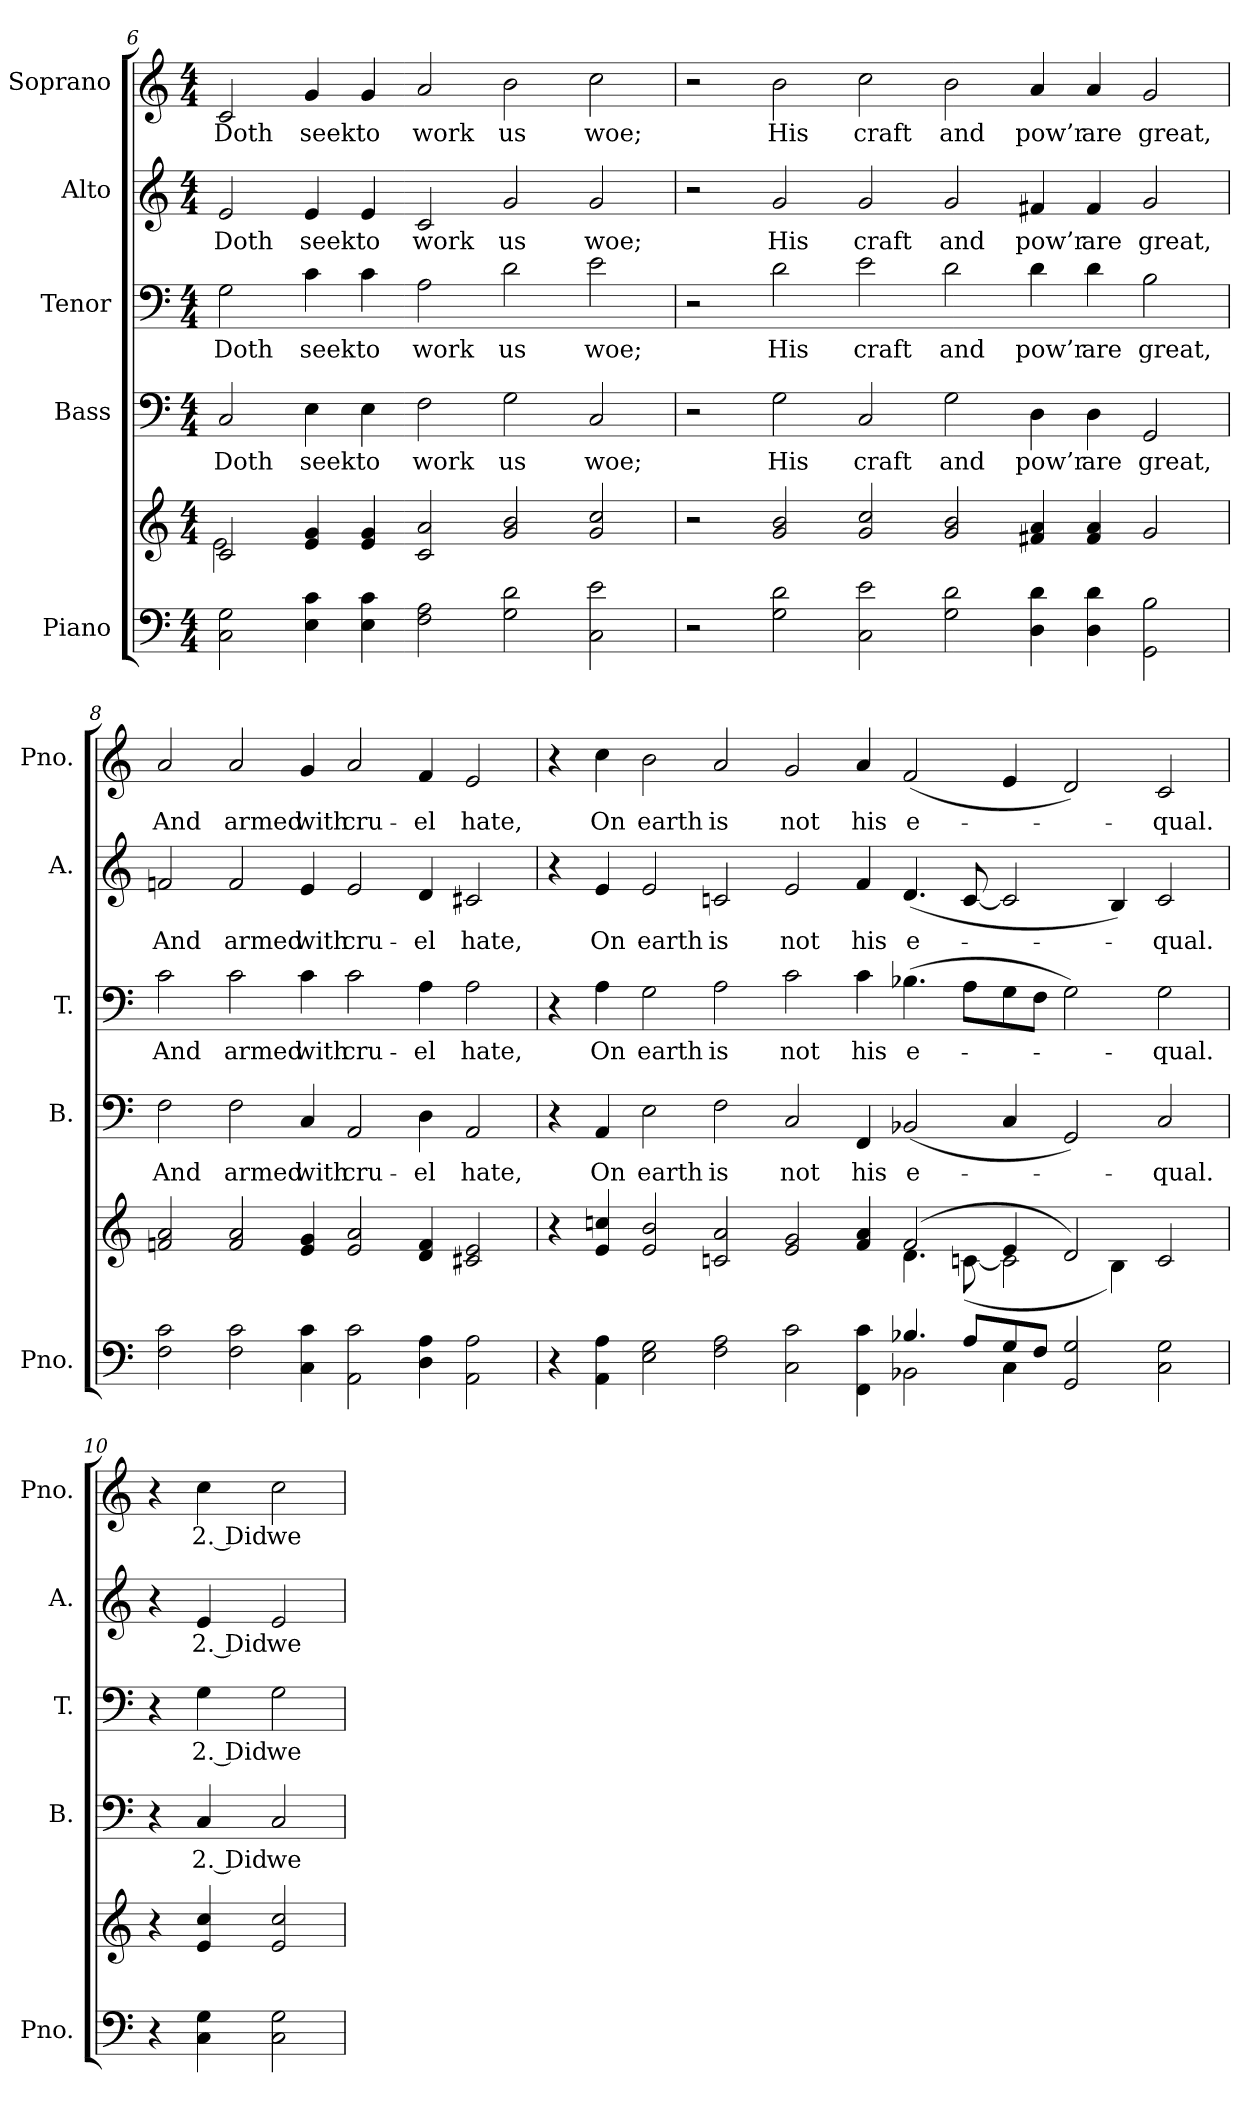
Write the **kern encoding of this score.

**kern	**kern	**kern	**text	**kern	**text	**kern	**text	**kern	**text
*part5	*part5	*part4	*part4	*part3	*part3	*part2	*part2	*part1	*part1
*staff6	*staff5	*staff4	*staff4	*staff3	*staff3	*staff2	*staff2	*staff1	*staff1
*I"Piano	*	*I"Bass	*	*I"Tenor	*	*I"Alto	*	*I"Soprano	*
*I'Pno.	*	*I'B.	*	*I'T.	*	*I'A.	*	*I'Pno.	*
*clefF4	*clefG2	*clefF4	*	*clefF4	*	*clefG2	*	*clefG2	*
*k[]	*k[]	*k[]	*	*k[]	*	*k[]	*	*k[]	*
*C:	*C:	*C:	*	*C:	*	*C:	*	*C:	*
*M4/4	*M4/4	*M4/4	*	*M4/4	*	*M4/4	*	*M4/4	*
=6	=6	=6	=6	=6	=6	=6	=6	=6	=6
*	*^	*	*	*	*	*	*	*	*
!	!	!	!	!LO:LY:b:color=#000000	!	!	!	!	!	!
!	!	!	!	!	!	!LO:LY:b:color=#000000	!	!	!	!
!	!	!	!	!	!	!	!	!LO:LY:b:color=#000000	!	!
!	!	!	!	!	!	!	!	!	!	!LO:LY:b:color=#000000
2Ci\ 2Gi	2ci/	2ei\	2Ci/	Doth	2Gi\	Doth	2ei/	Doth	2ci/	Doth
!	!	!	!	!LO:LY:b:color=#000000	!	!	!	!	!	!
!	!	!	!	!	!	!LO:LY:b:color=#000000	!	!	!	!
!	!	!	!	!	!	!	!	!LO:LY:b:color=#000000	!	!
!	!	!	!	!	!	!	!	!	!	!LO:LY:b:color=#000000
4Ei\ 4ci	4ei/ 4gi	2ryy	4Ei\	seek	4ci\	seek	4ei/	seek	4gi/	seek
!	!	!	!	!LO:LY:b:color=#000000	!	!	!	!	!	!
!	!	!	!	!	!	!LO:LY:b:color=#000000	!	!	!	!
!	!	!	!	!	!	!	!	!LO:LY:b:color=#000000	!	!
!	!	!	!	!	!	!	!	!	!	!LO:LY:b:color=#000000
4Ei\ 4ci	4ei/ 4gi	.	4Ei\	to	4ci\	to	4ei/	to	4gi/	to
!	!	!	!	!LO:LY:b:color=#000000	!	!	!	!	!	!
!	!	!	!	!	!	!LO:LY:b:color=#000000	!	!	!	!
!	!	!	!	!	!	!	!	!LO:LY:b:color=#000000	!	!
!	!	!	!	!	!	!	!	!	!	!LO:LY:b:color=#000000
2Fi\ 2Ai	2ci/ 2ai	1ryy	2Fi\	work	2Ai\	work	2ci/	work	2ai/	work
!	!	!	!	!LO:LY:b:color=#000000	!	!	!	!	!	!
!	!	!	!	!	!	!LO:LY:b:color=#000000	!	!	!	!
!	!	!	!	!	!	!	!	!LO:LY:b:color=#000000	!	!
!	!	!	!	!	!	!	!	!	!	!LO:LY:b:color=#000000
2Gi\ 2di	2gi/ 2bi	.	2Gi\	us	2di\	us	2gi/	us	2bi\	us
!	!	!	!	!LO:LY:b:color=#000000	!	!	!	!	!	!
!	!	!	!	!	!	!LO:LY:b:color=#000000	!	!	!	!
!	!	!	!	!	!	!	!	!LO:LY:b:color=#000000	!	!
!	!	!	!	!	!	!	!	!	!	!LO:LY:b:color=#000000
2Ci\ 2ei	2gi/ 2cci	2ryy	2Ci/	woe;	2ei\	woe;	2gi/	woe;	2cci\	woe;
*	*v	*v	*	*	*	*	*	*	*	*
!!LO:PB:g=z
=7	=7	=7	=7	=7	=7	=7	=7	=7	=7
2r	2r	2r	.	2r	.	2r	.	2r	.
!	!	!	!LO:LY:b:color=#000000	!	!	!	!	!	!
!	!	!	!	!	!LO:LY:b:color=#000000	!	!	!	!
!	!	!	!	!	!	!	!LO:LY:b:color=#000000	!	!
!	!	!	!	!	!	!	!	!	!LO:LY:b:color=#000000
2Gi\ 2di	2gi/ 2bi	2Gi\	His	2di\	His	2gi/	His	2bi\	His
!	!	!	!LO:LY:b:color=#000000	!	!	!	!	!	!
!	!	!	!	!	!LO:LY:b:color=#000000	!	!	!	!
!	!	!	!	!	!	!	!LO:LY:b:color=#000000	!	!
!	!	!	!	!	!	!	!	!	!LO:LY:b:color=#000000
2Ci\ 2ei	2gi/ 2cci	2Ci/	craft	2ei\	craft	2gi/	craft	2cci\	craft
!	!	!	!LO:LY:b:color=#000000	!	!	!	!	!	!
!	!	!	!	!	!LO:LY:b:color=#000000	!	!	!	!
!	!	!	!	!	!	!	!LO:LY:b:color=#000000	!	!
!	!	!	!	!	!	!	!	!	!LO:LY:b:color=#000000
2Gi\ 2di	2gi/ 2bi	2Gi\	and	2di\	and	2gi/	and	2bi\	and
!	!	!	!LO:LY:b:color=#000000	!	!	!	!	!	!
!	!	!	!	!	!LO:LY:b:color=#000000	!	!	!	!
!	!	!	!	!	!	!	!LO:LY:b:color=#000000	!	!
!	!	!	!	!	!	!	!	!	!LO:LY:b:color=#000000
4Di\ 4di	4f#Xi/ 4ai	4Di\	pow’r	4di\	pow’r	4f#Xi/	pow’r	4ai/	pow’r
!	!	!	!LO:LY:b:color=#000000	!	!	!	!	!	!
!	!	!	!	!	!LO:LY:b:color=#000000	!	!	!	!
!	!	!	!	!	!	!	!LO:LY:b:color=#000000	!	!
!	!	!	!	!	!	!	!	!	!LO:LY:b:color=#000000
4Di\ 4di	4f#i/ 4ai	4Di\	are	4di\	are	4f#i/	are	4ai/	are
!	!	!	!LO:LY:b:color=#000000	!	!	!	!	!	!
!	!	!	!	!	!LO:LY:b:color=#000000	!	!	!	!
!	!	!	!	!	!	!	!LO:LY:b:color=#000000	!	!
!	!	!	!	!	!	!	!	!	!LO:LY:b:color=#000000
2GGi\ 2Bi	2gi/	2GGi/	great,	2Bi\	great,	2gi/	great,	2gi/	great,
=8	=8	=8	=8	=8	=8	=8	=8	=8	=8
!	!	!	!LO:LY:b:color=#000000	!	!	!	!	!	!
!	!	!	!	!	!LO:LY:b:color=#000000	!	!	!	!
!	!	!	!	!	!	!	!LO:LY:b:color=#000000	!	!
!	!	!	!	!	!	!	!	!	!LO:LY:b:color=#000000
2Fi\ 2ci	2fni/ 2ai	2Fi\	And	2ci\	And	2fni/	And	2ai/	And
!	!	!	!LO:LY:b:color=#000000	!	!	!	!	!	!
!	!	!	!	!	!LO:LY:b:color=#000000	!	!	!	!
!	!	!	!	!	!	!	!LO:LY:b:color=#000000	!	!
!	!	!	!	!	!	!	!	!	!LO:LY:b:color=#000000
2Fi\ 2ci	2fi/ 2ai	2Fi\	armed	2ci\	armed	2fi/	armed	2ai/	armed
!	!	!	!LO:LY:b:color=#000000	!	!	!	!	!	!
!	!	!	!	!	!LO:LY:b:color=#000000	!	!	!	!
!	!	!	!	!	!	!	!LO:LY:b:color=#000000	!	!
!	!	!	!	!	!	!	!	!	!LO:LY:b:color=#000000
4Ci\ 4ci	4ei/ 4gi	4Ci/	with	4ci\	with	4ei/	with	4gi/	with
!	!	!	!LO:LY:b:color=#000000	!	!	!	!	!	!
!	!	!	!	!	!LO:LY:b:color=#000000	!	!	!	!
!	!	!	!	!	!	!	!LO:LY:b:color=#000000	!	!
!	!	!	!	!	!	!	!	!	!LO:LY:b:color=#000000
2AAi\ 2ci	2ei/ 2ai	2AAi/	cru-	2ci\	cru-	2ei/	cru-	2ai/	cru-
!	!	!	!LO:LY:b:color=#000000	!	!	!	!	!	!
!	!	!	!	!	!LO:LY:b:color=#000000	!	!	!	!
!	!	!	!	!	!	!	!LO:LY:b:color=#000000	!	!
!	!	!	!	!	!	!	!	!	!LO:LY:b:color=#000000
4Di\ 4Ai	4di/ 4fi	4Di\	-el	4Ai\	-el	4di/	-el	4fi/	-el
!	!	!	!LO:LY:b:color=#000000	!	!	!	!	!	!
!	!	!	!	!	!LO:LY:b:color=#000000	!	!	!	!
!	!	!	!	!	!	!	!LO:LY:b:color=#000000	!	!
!	!	!	!	!	!	!	!	!	!LO:LY:b:color=#000000
2AAi\ 2Ai	2c#Xi/ 2ei	2AAi/	hate,	2Ai\	hate,	2c#Xi/	hate,	2ei/	hate,
!!LO:PB:g=z
=9	=9	=9	=9	=9	=9	=9	=9	=9	=9
*^	*^	*	*	*	*	*	*	*	*
4r	1ryy	4r	1ryy	4r	.	4r	.	4r	.	4r	.
!	!	!	!	!	!LO:LY:b:color=#000000	!	!	!	!	!	!
!	!	!	!	!	!	!	!LO:LY:b:color=#000000	!	!	!	!
!	!	!	!	!	!	!	!	!	!LO:LY:b:color=#000000	!	!
!	!	!	!	!	!	!	!	!	!	!	!LO:LY:b:color=#000000
4AAi\ 4Ai	.	4ei/ 4ccni	.	4AAi/	On	4Ai\	On	4ei/	On	4cci\	On
!	!	!	!	!	!LO:LY:b:color=#000000	!	!	!	!	!	!
!	!	!	!	!	!	!	!LO:LY:b:color=#000000	!	!	!	!
!	!	!	!	!	!	!	!	!	!LO:LY:b:color=#000000	!	!
!	!	!	!	!	!	!	!	!	!	!	!LO:LY:b:color=#000000
2Ei\ 2Gi	.	2ei/ 2bi	.	2Ei\	earth	2Gi\	earth	2ei/	earth	2bi\	earth
!	!	!	!	!	!LO:LY:b:color=#000000	!	!	!	!	!	!
!	!	!	!	!	!	!	!LO:LY:b:color=#000000	!	!	!	!
!	!	!	!	!	!	!	!	!	!LO:LY:b:color=#000000	!	!
!	!	!	!	!	!	!	!	!	!	!	!LO:LY:b:color=#000000
2Fi\ 2Ai	1ryy	2cni/ 2ai	1ryy	2Fi\	is	2Ai\	is	2cni/	is	2ai/	is
!	!	!	!	!	!LO:LY:b:color=#000000	!	!	!	!	!	!
!	!	!	!	!	!	!	!LO:LY:b:color=#000000	!	!	!	!
!	!	!	!	!	!	!	!	!	!LO:LY:b:color=#000000	!	!
!	!	!	!	!	!	!	!	!	!	!	!LO:LY:b:color=#000000
2Ci\ 2ci	.	2ei/ 2gi	.	2Ci/	not	2ci\	not	2ei/	not	2gi/	not
!	!	!	!	!	!LO:LY:b:color=#000000	!	!	!	!	!	!
!	!	!	!	!	!	!	!LO:LY:b:color=#000000	!	!	!	!
!	!	!	!	!	!	!	!	!	!LO:LY:b:color=#000000	!	!
!	!	!	!	!	!	!	!	!	!	!	!LO:LY:b:color=#000000
4FFi\ 4ci	4ryy	4fi/ 4ai	4ryy	4FFi/	his	4ci\	his	4fi/	his	4ai/	his
!	!	!	!	!	!LO:LY:b:color=#000000	!	!	!	!	!	!
!	!	!	!	!	!	!	!LO:LY:b:color=#000000	!	!	!	!
!	!	!	!	!	!	!	!	!	!LO:LY:b:color=#000000	!	!
!	!	!	!	!	!	!	!	!	!	!	!LO:LY:b:color=#000000
4.B-Xi/	2BB-Xi\	(2fi/	4.di\	(2BB-Xi/	e-	(4.B-Xi\	e-	(4.di/	e-	(2fi/	e-
8Ai/L	.	.	([<8cni\	.	.	8Ai\L	.	[<8ci/	.	.	.
8Gi/	4Ci\	4ei/	2ci\]	4Ci/	.	8Gi\	.	2ci/]	.	4ei/	.
8Fi/J	.	.	.	.	.	8Fi\J	.	.	.	.	.
2GGi/ 2Gi	1ryy	2di/)	.	2GGi/)	.	2Gi\)	.	.	.	2di/)	.
.	.	.	4Bi\)	.	.	.	.	4Bi/)	.	.	.
!	!	!	!	!	!LO:LY:b:color=#000000	!	!	!	!	!	!
!	!	!	!	!	!	!	!LO:LY:b:color=#000000	!	!	!	!
!	!	!	!	!	!	!	!	!	!LO:LY:b:color=#000000	!	!
!	!	!	!	!	!	!	!	!	!	!	!LO:LY:b:color=#000000
2Ci\ 2Gi	.	2ci/	2ryy	2Ci/	-qual.	2Gi\	-qual.	2ci/	-qual.	2ci/	-qual.
*v	*v	*	*	*	*	*	*	*	*	*	*
*	*v	*v	*	*	*	*	*	*	*	*
!!LO:PB:g=z
=10	=10	=10	=10	=10	=10	=10	=10	=10	=10
4r	4r	4r	.	4r	.	4r	.	4r	.
!	!	!	!LO:LY:b:color=#000000	!	!	!	!	!	!
!	!	!	!	!	!LO:LY:b:color=#000000	!	!	!	!
!	!	!	!	!	!	!	!LO:LY:b:color=#000000	!	!
!	!	!	!	!	!	!	!	!	!LO:LY:b:color=#000000
4Ci\ 4Gi	4ei/ 4cci	4Ci/	2. Did	4Gi\	2. Did	4ei/	2. Did	4cci\	2. Did
!	!	!	!LO:LY:b:color=#000000	!	!	!	!	!	!
!	!	!	!	!	!LO:LY:b:color=#000000	!	!	!	!
!	!	!	!	!	!	!	!LO:LY:b:color=#000000	!	!
!	!	!	!	!	!	!	!	!	!LO:LY:b:color=#000000
2Ci\ 2Gi	2ei/ 2cci	2Ci/	we	2Gi\	we	2ei/	we	2cci\	we
=	=	=	=	=	=	=	=	=	=
*-	*-	*-	*-	*-	*-	*-	*-	*-	*-
